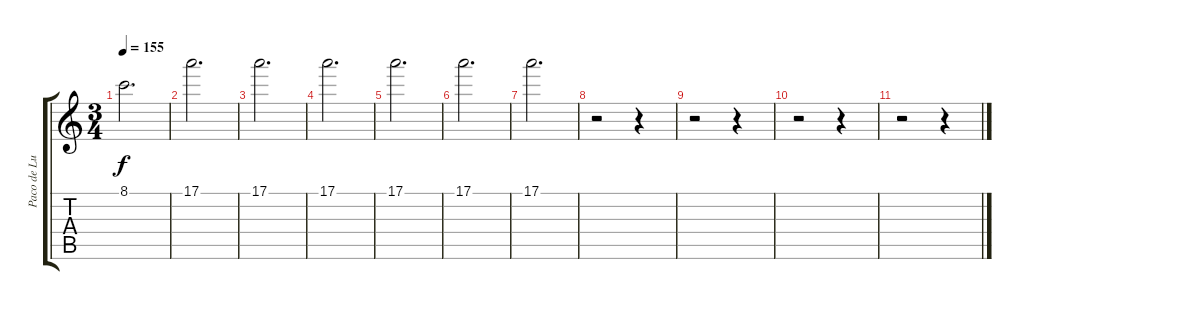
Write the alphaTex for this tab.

\track ("Paco de Lucia" "Paco de Lu") {instrument acousticguitarnylon}
\staff {score tabs}
\tuning (E4 B3 G3 D3 A2 E2) {hide}
\ts (3 4)
\tempo 155
\clef g2
\ks c
8.1.2{d dy f} |
17.1.2{d} |
17.1.2{d} |
17.1.2{d} |
17.1.2{d} |
17.1.2{d} |
17.1.2{d} |
r.2 r.4 |
r.2 r.4 |
r.2 r.4 |
r.2 r.4
